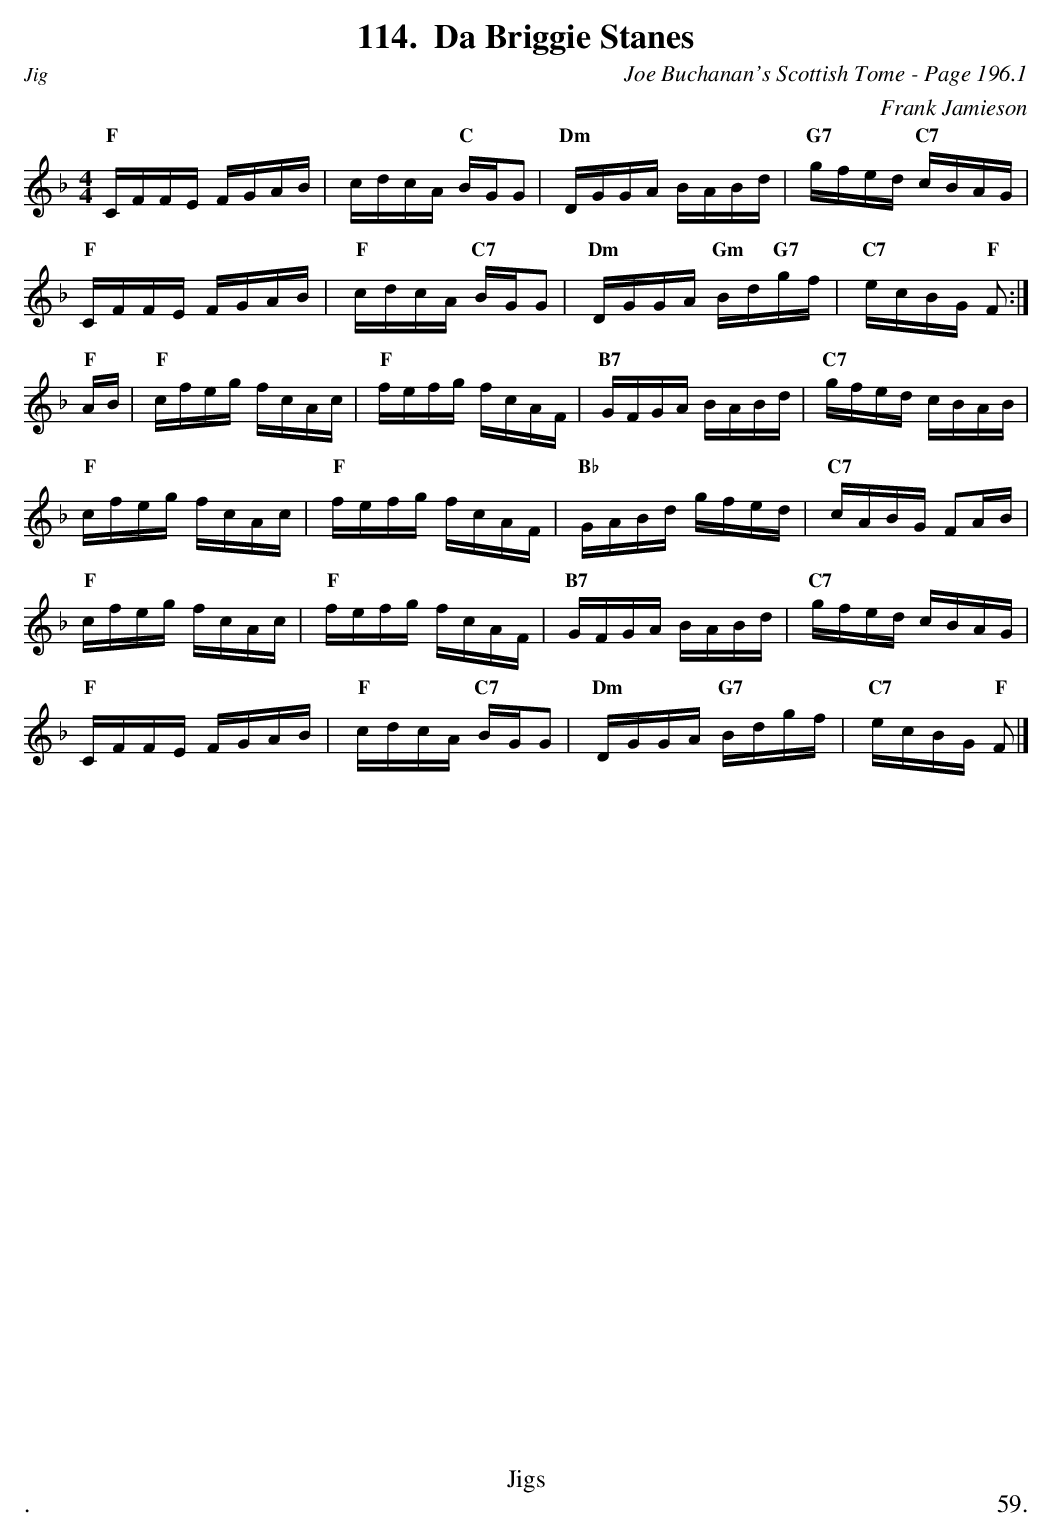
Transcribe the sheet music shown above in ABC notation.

X:1
T:Da Briggie Stanes
C:Joe Buchanan's Scottish Tome - Page 196.1
C:Frank Jamieson
L:1/8
M:4/4
K:F
"F"C/F/F/E/  F/G/A/B/ | c/d/c/A/ "C"B/G/G | "Dm"D/G/G/A/ B/A/B/d/ | "G7"g/f/e/d/ "C7"c/B/A/G/ |
"F"C/F/F/E/ F/G/A/B/ | "F"c/d/c/A/ "C7"B/G/G | "Dm"D/G/G/A/ "Gm"B/d/"G7"g/f/ | "C7"e/c/B/G/ "F"F :|
"F"A/B/ | "F"c/f/e/g/ f/c/A/c/ | "F"f/e/f/g/ f/c/A/F/ | "B7"G/F/G/A/ B/A/B/d/ | "C7"g/f/e/d/ c/B/A/B/ |
"F"c/f/e/g/ f/c/A/c/ | "F"f/e/f/g/ f/c/A/F/ | "Bb"G/A/B/d/  g/f/e/d/  | "C7"c/A/B/G/  FA/B/ |
"F"c/f/e/g/ f/c/A/c/ | "F"f/e/f/g/ f/c/A/F/  | "B7"G/F/G/A/  B/A/B/d/ | "C7"g/f/e/d/ c/B/A/G/ |
"F"C/F/F/E/ F/G/A/B/  | "F" c/d/c/A/ "C7"B/G/G | "Dm"D/G/G/A/ "G7"B/d/g/f/ | "C7"e/c/B/G/ "F"F |]
